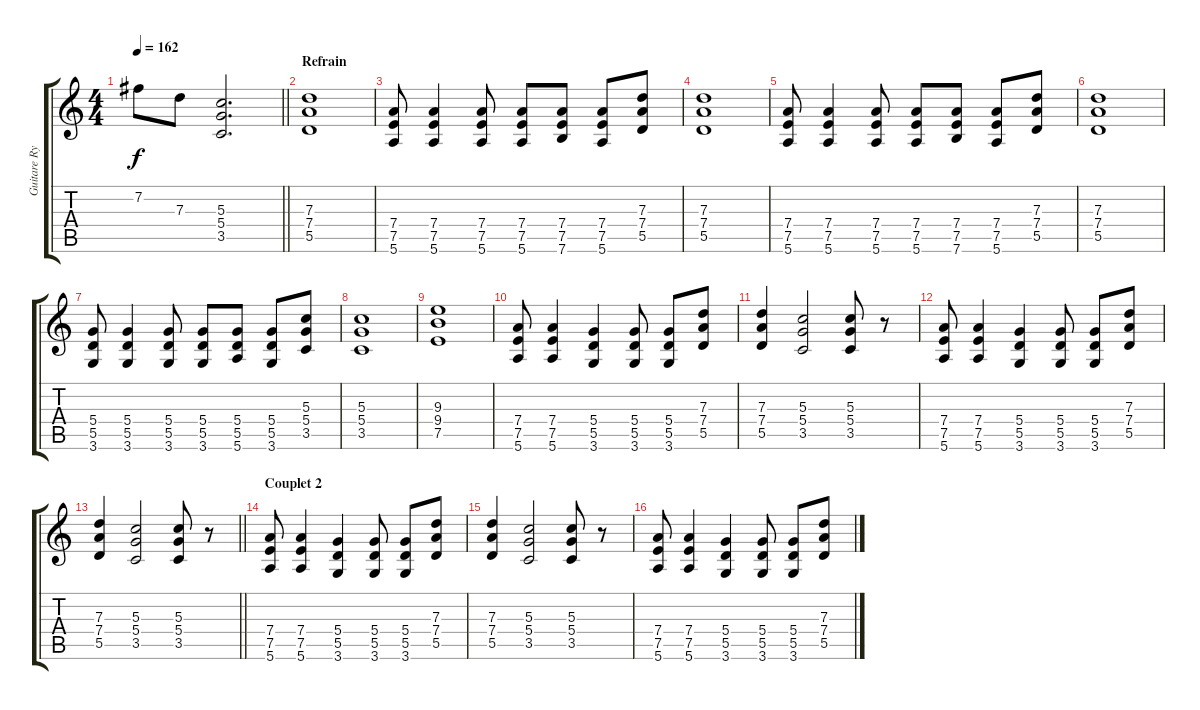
\track ("Guitare Rythm." "Guitare Ry") {instrument overdrivenguitar}
\staff {score tabs}
\tuning (E4 B3 G3 D3 A2 E2) {hide}
\ts (4 4)
\tempo 162
\clef g2
\barLineRight lightlight
\ks c
7.2.8{dy f} 7.3.8 (5.3 5.4 3.5).2{d} |
\section ("" "Refrain")
(7.3 7.4 5.5).1 |
(7.4 7.5 5.6).8 (7.4 7.5 5.6).4 (7.4 7.5 5.6).8 (7.4 7.5 5.6).8 (7.4 7.5 7.6).8 (7.4 7.5 5.6).8 (7.3 7.4 5.5).8 |
(7.3 7.4 5.5).1 |
(7.4 7.5 5.6).8 (7.4 7.5 5.6).4 (7.4 7.5 5.6).8 (7.4 7.5 5.6).8 (7.4 7.5 7.6).8 (7.4 7.5 5.6).8 (7.3 7.4 5.5).8 |
(7.3 7.4 5.5).1 |
(5.4 5.5 3.6).8 (5.4 5.5 3.6).4 (5.4 5.5 3.6).8 (5.4 5.5 3.6).8 (5.4 5.5 5.6).8 (5.4 5.5 3.6).8 (5.3 5.4 3.5).8 |
(5.3 5.4 3.5).1 |
(9.3 9.4 7.5).1 |
(7.4 7.5 5.6).8 (7.4 7.5 5.6).4 (5.4 5.5 3.6).4 (5.4 5.5 3.6).8 (5.4 5.5 3.6).8 (7.3 7.4 5.5).8 |
(7.3 7.4 5.5).4 (5.3 5.4 3.5).2 (5.3 5.4 3.5).8 r.8 |
(7.4 7.5 5.6).8 (7.4 7.5 5.6).4 (5.4 5.5 3.6).4 (5.4 5.5 3.6).8 (5.4 5.5 3.6).8 (7.3 7.4 5.5).8 |
\barLineRight lightlight
(7.3 7.4 5.5).4 (5.3 5.4 3.5).2 (5.3 5.4 3.5).8 r.8 |
\section ("" "Couplet 2")
(7.4 7.5 5.6).8 (7.4 7.5 5.6).4 (5.4 5.5 3.6).4 (5.4 5.5 3.6).8 (5.4 5.5 3.6).8 (7.3 7.4 5.5).8 |
(7.3 7.4 5.5).4 (5.3 5.4 3.5).2 (5.3 5.4 3.5).8 r.8 |
(7.4 7.5 5.6).8 (7.4 7.5 5.6).4 (5.4 5.5 3.6).4 (5.4 5.5 3.6).8 (5.4 5.5 3.6).8 (7.3 7.4 5.5).8
